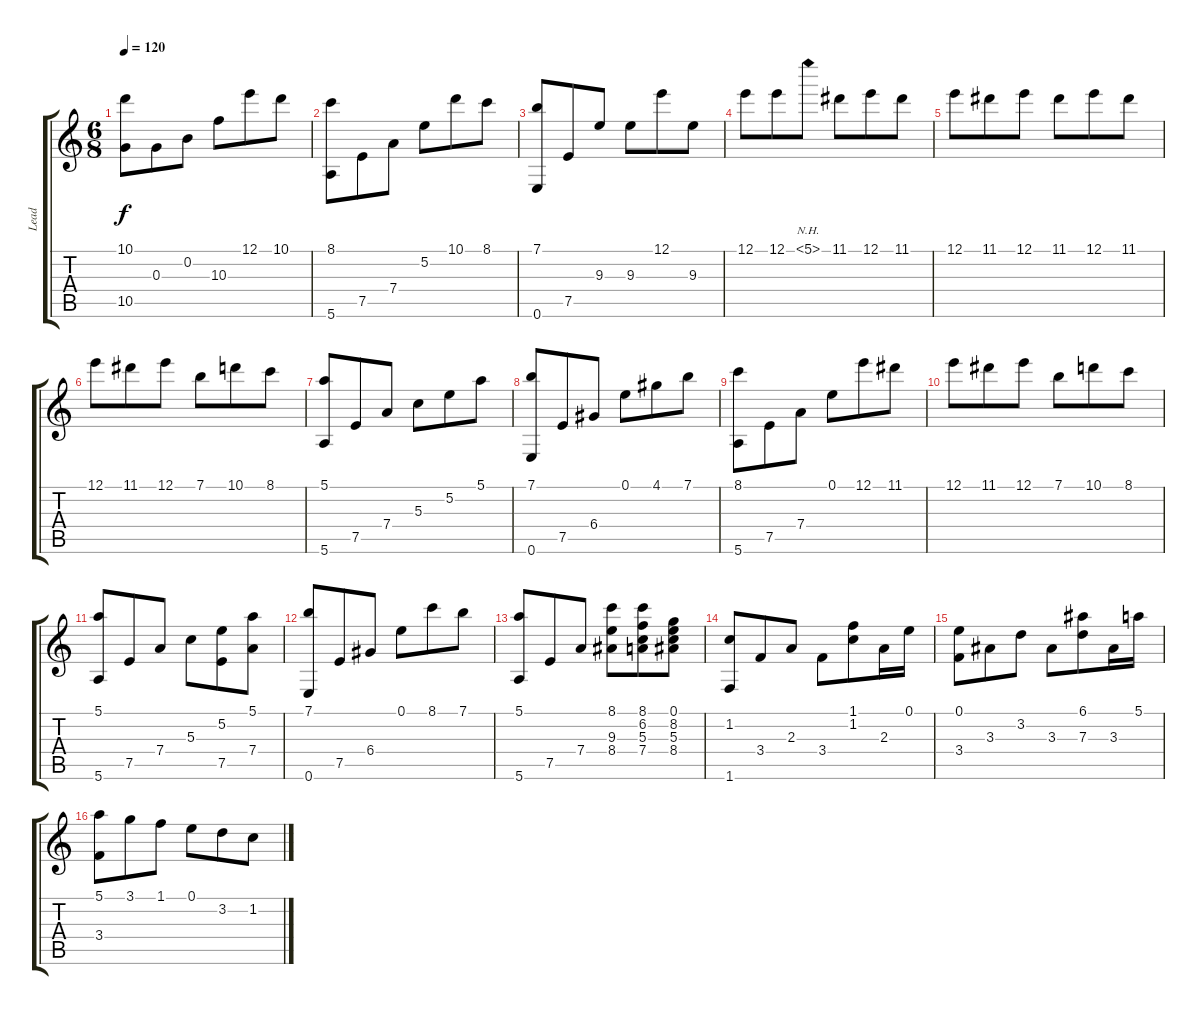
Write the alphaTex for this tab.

\track ("Lead" "Lead") {instrument distortionguitar}
\staff {score tabs}
\tuning (E4 B3 G3 D3 A2 E2) {hide}
\ts (6 8)
\tempo 120
\clef g2
\ks c
(10.1 10.5).8{dy f} 0.3.8 0.2.8 10.3.8 12.1.8 10.1.8 |
(8.1 5.6).8 7.5.8 7.4.8 5.2.8 10.1.8 8.1.8 |
(7.1 0.6).8 7.5.8 9.3.8 9.3.8 12.1.8 9.3.8 |
12.1.8 12.1.8 5.1{nh}.8 11.1.8 12.1.8 11.1.8 |
12.1.8 11.1.8 12.1.8 11.1.8 12.1.8 11.1.8 |
12.1.8 11.1.8 12.1.8 7.1.8 10.1.8 8.1.8 |
(5.1 5.6).8 7.5.8 7.4.8 5.3.8 5.2.8 5.1.8 |
(7.1 0.6).8 7.5.8 6.4.8 0.1.8 4.1.8 7.1.8 |
(8.1 5.6).8 7.5.8 7.4.8 0.1.8 12.1.8 11.1.8 |
12.1.8 11.1.8 12.1.8 7.1.8 10.1.8 8.1.8 |
(5.1 5.6).8 7.5.8 7.4.8 5.3.8 (5.2 7.5).8 (5.1 7.4).8 |
(7.1 0.6).8 7.5.8 6.4.8 0.1.8 8.1.8 7.1.8 |
(5.1 5.6).8 7.5.8 7.4.8 (8.1 9.3 8.4).8 (8.1 6.2 5.3 7.4).8 (0.1 8.2 5.3 8.4).8 |
(1.2 1.6).8 3.4.8 2.3.8 3.4.8 (1.1 1.2).8 2.3.16 0.1.16 |
(0.1 3.4).8 3.3.8 3.2.8 3.3.8 (6.1 7.3).8 3.3.16 5.1.16 |
(5.1 3.4).8 3.1.8 1.1.8 0.1.8 3.2.8 1.2.8
